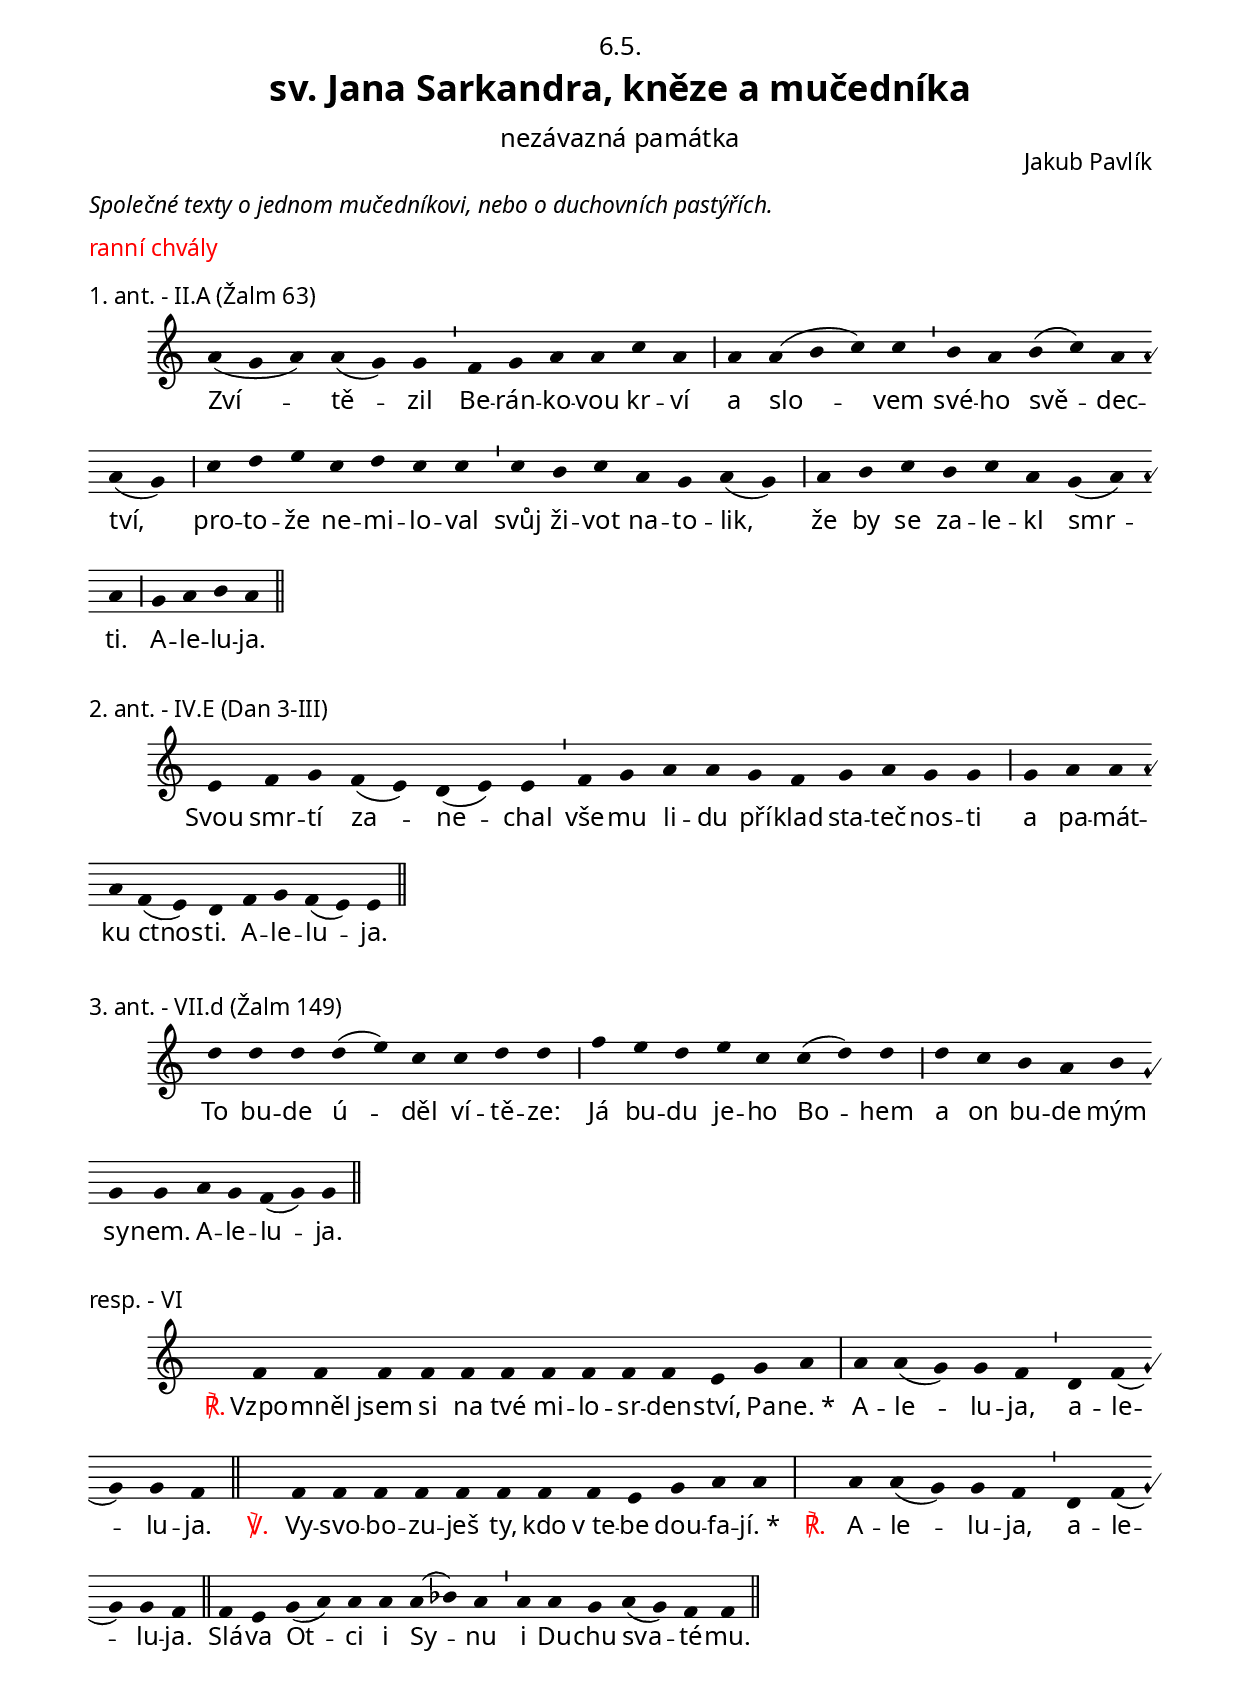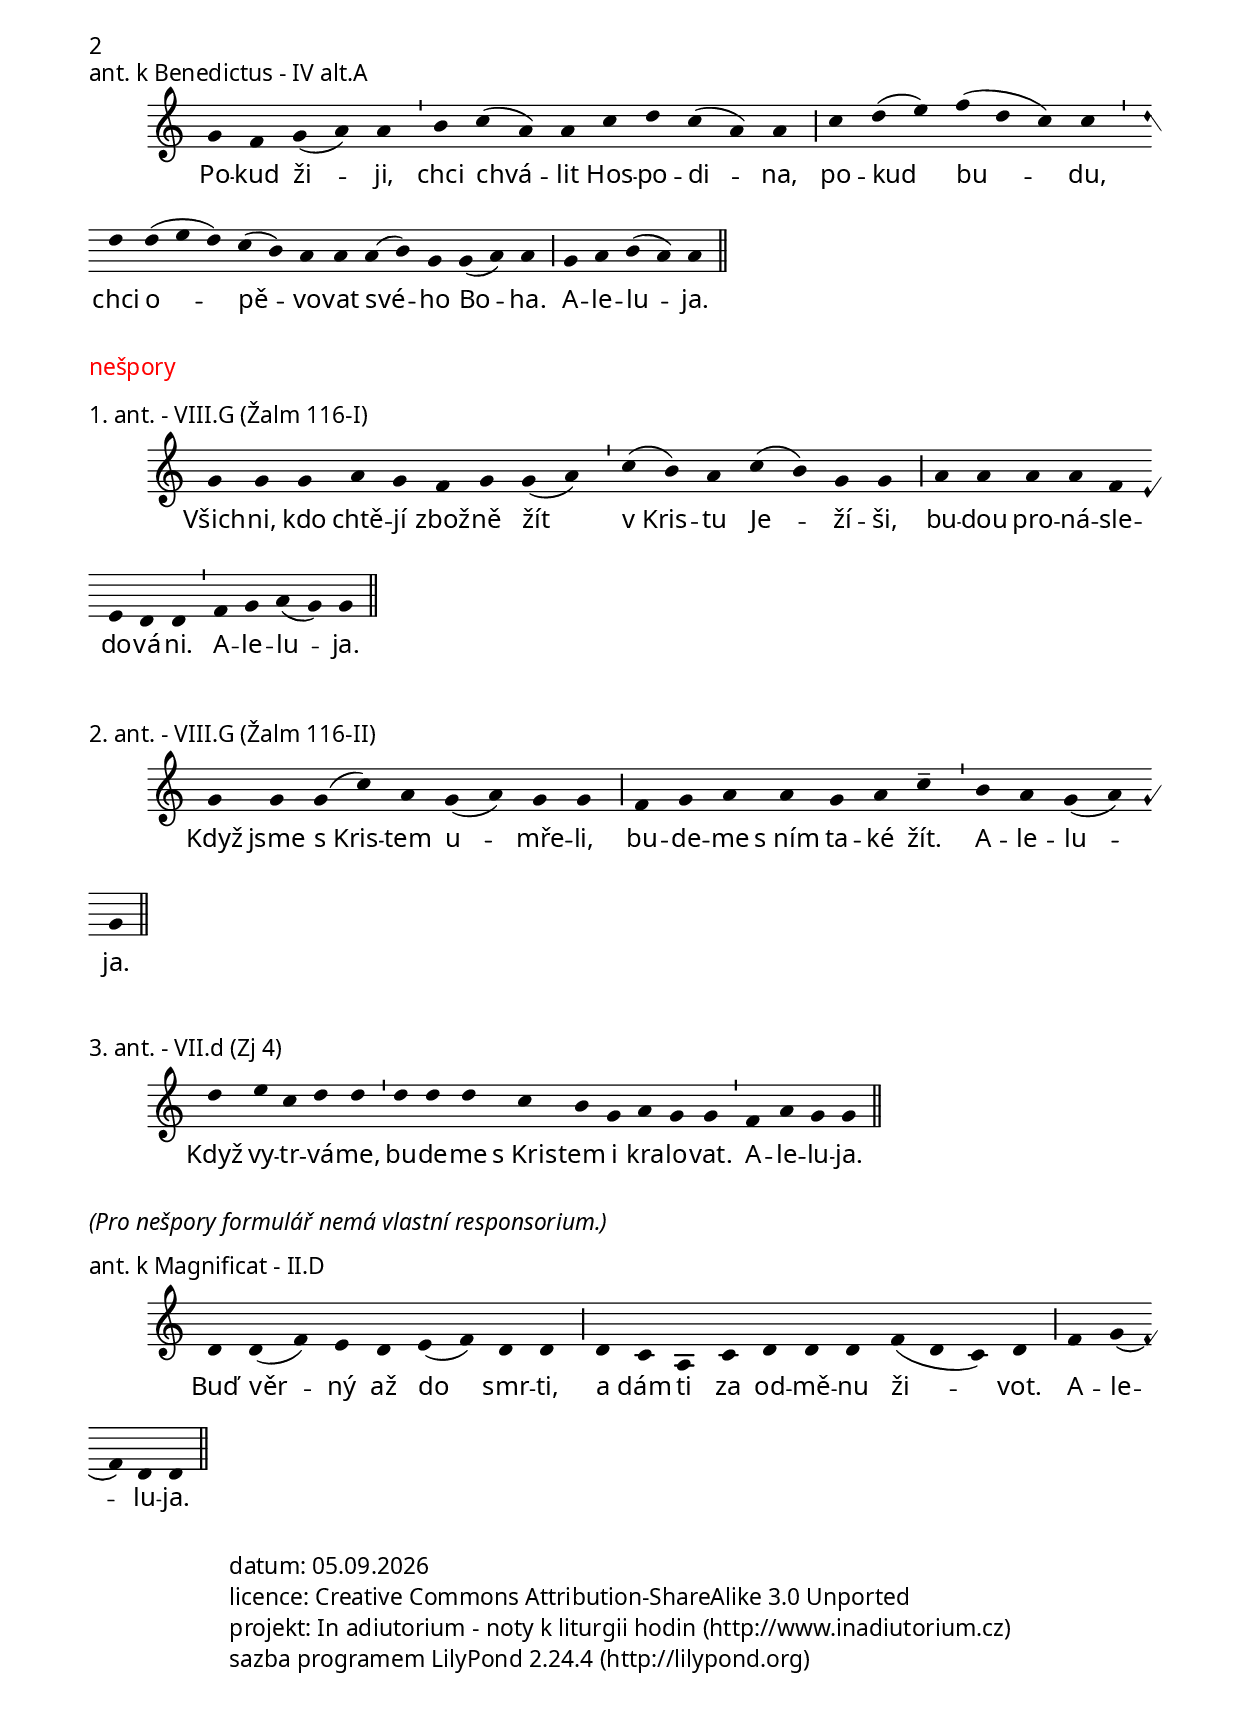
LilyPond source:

\version "2.15.37"

\include "../spolecne.ly"
\include "../dilyresponsorii.ly"

\header {
  title = \markup\titleSvatek
            "sv. Jana Sarkandra, kněze a mučedníka"
            "nezávazná památka"
            6.5.
  composer = "Jakub Pavlík"
}

\markup\communia #'(#:mucednik #:pastyr)

\markup {\nadpisHodinka {"ranní chvály"}}

\score {
  \relative c'' {
    \choralniRezim
    a4( g a) a( g) g \barMin f g a a c a \barMaior
    a a( b c) c \barMin b a b( c) a a( g) \barMaior
    c d e c d c c \barMin c b c a g a( g) \barMaior
    a b c b c a g( a) a \barMaior
    g a b a \barFinalis
  }
  \addlyrics {
    Zví -- tě -- zil Be -- rán -- ko -- vou kr -- ví
    a slo -- vem své -- ho svě -- dec -- tví,
    pro -- to -- že ne -- mi -- lo -- val svůj ži -- vot na -- to -- lik,
    že by se za -- le -- kl smr -- ti.
    A -- le -- lu -- ja.
  }
  \header {
    quid = "1. ant."
    modus = "II"
    differentia = "A"
    psalmus = "Žalm 63"
    id = "rch-a1"
    piece = \markup {\sestavTitulek}
  }
}

\score {
  \relative c' {
    \choralniRezim
    e4 f g f( e) d( e) e \barMin
    f g a a g f g a g g \barMaior
    g a a a f( e) d
    f g f( e) e \barFinalis
  }
  \addlyrics {
    Svou smr -- tí za -- ne -- chal
    vše -- mu li -- du
    pří -- klad sta -- teč -- nos -- ti
    a pa -- mát -- ku ctnos -- ti.
    A -- le -- lu -- ja.
  }
  \header {
    quid = "2. ant."
    modus = "IV"
    differentia = "E"
    psalmus = "Dan 3-III"
    id = "rch-a2"
    piece = \markup {\sestavTitulek}
  }
}

\score {
  \relative c'' {
    \choralniRezim
    d4 d d d( e) c c d d \barMaior
    f e d e c c( d) d \barMaior
    d c b a b g g
    a g f( g) g \barFinalis
  }
  \addlyrics {
    To bu -- de ú -- děl ví -- tě -- ze:
    Já bu -- du je -- ho Bo -- hem
    a on bu -- de mým sy -- nem.
    A -- le -- lu -- ja.
  }
  \header {
    quid = "3. ant."
    modus = "VII"
    differentia = "d"
    psalmus = "Žalm 149"
    id = "rch-a3"
    piece = \markup {\sestavTitulek}
  }
}

\score {
  \relative c' {
    \choralniRezim

    % R
    \neviditelna f
    f4 f f f f f f f f f e g a \barMax
    \respVIalelujaResponsum \barFinalis
    % V
    \neviditelna f
    f4 f f f f f f f e g a a \barMax
    % R
    \neviditelna a
    \respVIalelujaResponsum \barFinalis
    % Slava
    \respVIalelujaDoxologie \barFinalis
  }
  \addlyrics {
    \Response Vzpo -- mněl jsem si na tvé mi -- lo -- sr -- den -- ství, Pa -- ne._* \textRespAleluja
    \Verse Vy -- svo -- bo -- zu -- ješ ty, kdo v_te -- be dou -- fa -- jí._*
    \Response \textRespAleluja
    \textRespDoxologie
  }
  \header {
    quid = "resp."
    modus = "VI"
    id = "rch-r"
    piece = \markup {\sestavTitulekResp}
  }
}

\score {
  \relative c'' {
    \choralniRezim
    g f g( a) a \barMin
    b c( a) a c d c( a) a \barMaior
    c d( e) f( d c) c \barMin
    d d( e d) c( b) a a a( b) g g( a) a \barMaior
    g a b( a) a \barFinalis
  }
  \addlyrics {
    Po -- kud ži -- ji,
      chci chvá -- lit Hos -- po -- di -- na,
    po -- kud bu -- du,
      chci o -- pě -- vo -- vat své -- ho Bo -- ha.
    A -- le -- lu -- ja.
  }
  \header {
    quid = "ant. k Benedictus"
    modus = "IV alt"
    differentia = "A"
    psalmus = ""
    placet = "2 zkusit lépe"
    id = "rch-aben"
    piece = \markup {\sestavTitulekBezZalmu}
  }
}

\markup {\nadpisHodinka {"nešpory"}}

\score {
  \relative c'' {
    \choralniRezim
    g4 g g a g f g g( a) \barMin
    c( b) a c( b) g g \barMaior
    a a a a f e d d \barMin
    f g a( g) g \barFinalis
  }
  \addlyrics {
    Všich -- ni, kdo chtě -- jí zbož -- ně žít
    v_Kris -- tu Je -- ží -- ši,
    bu -- dou pro -- ná -- sle -- do -- vá -- ni.
    A -- le -- lu -- ja.
  }
  \header {
    quid = "1. ant."
    modus = "VIII"
    differentia = "G"
    psalmus = "Žalm 116-I"
    id = "ne-a1"
    piece = \markup {\sestavTitulek}
  }
}

\score {
  \relative c'' {
    \choralniRezim
    g4 g g( c) a g( a) g g \barMaior
    f g a a g a c-- \barMin
    b a g( a) g \barFinalis
  }
  \addlyrics {
    Když jsme s_Kris -- tem u -- mře -- li,
    bu -- de -- me s_ním ta -- ké žít.
    A -- le -- lu -- ja.
  }
  \header {
    quid = "2. ant."
    modus = "VIII"
    differentia = "G"
    psalmus = "Žalm 116-II"
    fial = "pust_svatytyden.ly#st-rch-a2?cast=1&ignoruj=opakovani"
    id = "ne-a2"
    piece = \markup {\sestavTitulek}
  }
}

\score {
  \relative c'' {
    \choralniRezim
    d4 e c d d \barMin
    d d d c b g a g g \barMin
    f a g g \barFinalis
  }
  \addlyrics {
    Když vy -- tr -- vá -- me,
    bu -- de -- me s_Kris -- tem i kra -- lo -- vat.
    A -- le -- lu -- ja.
  }
  \header {
    quid = "3. ant."
    modus = "VII"
    differentia = "d"
    psalmus = "Zj 4"
    id = "ne-a3"
    piece = \markup {\sestavTitulek}
  }
}

\markup\italic{(Pro nešpory formulář nemá vlastní responsorium.)}

\score {
  \relative c' {
    \choralniRezim
    d4 d( f) e d e( f) d d \barMaior
    d c a c d d d f( d c) d \barMaior
    f g( f) d d \barFinalis
  }
  \addlyrics {
    Buď věr -- ný až do smr -- ti,
    a dám ti za od -- mě -- nu ži -- vot.
    A -- le -- lu -- ja.
  }
  \header {
    quid = "ant. k Magnificat"
    modus = "II"
    differentia = "D"
    psalmus = ""
    id = "ne-amag"
    piece = \markup {\sestavTitulekBezZalmu}
  }
}

